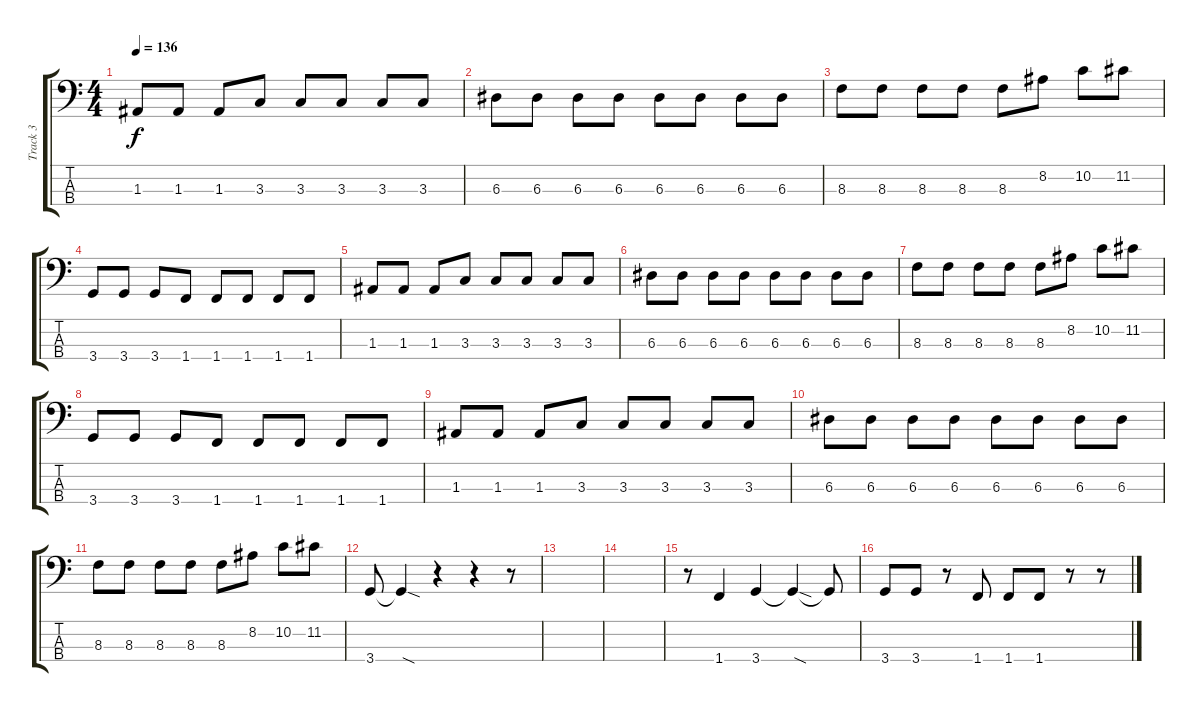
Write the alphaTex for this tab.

\track ("Track 3" "Track 3") {instrument electricbassfinger}
\staff {score tabs}
\tuning (G2 D2 A1 E1) {hide}
\ts (4 4)
\tempo 136
\clef f4
\ks c
1.3.8{dy f} 1.3.8 1.3.8 3.3.8 3.3.8 3.3.8 3.3.8 3.3.8 |
6.3.8 6.3.8 6.3.8 6.3.8 6.3.8 6.3.8 6.3.8 6.3.8 |
8.3.8 8.3.8 8.3.8 8.3.8 8.3.8 8.2.8 10.2.8 11.2.8 |
3.4.8 3.4.8 3.4.8 1.4.8 1.4.8 1.4.8 1.4.8 1.4.8 |
1.3.8 1.3.8 1.3.8 3.3.8 3.3.8 3.3.8 3.3.8 3.3.8 |
6.3.8 6.3.8 6.3.8 6.3.8 6.3.8 6.3.8 6.3.8 6.3.8 |
8.3.8 8.3.8 8.3.8 8.3.8 8.3.8 8.2.8 10.2.8 11.2.8 |
3.4.8 3.4.8 3.4.8 1.4.8 1.4.8 1.4.8 1.4.8 1.4.8 |
1.3.8 1.3.8 1.3.8 3.3.8 3.3.8 3.3.8 3.3.8 3.3.8 |
6.3.8 6.3.8 6.3.8 6.3.8 6.3.8 6.3.8 6.3.8 6.3.8 |
8.3.8 8.3.8 8.3.8 8.3.8 8.3.8 8.2.8 10.2.8 11.2.8 |
3.4.8 3.4{sod t}.4 r.4 r.4 r.8 |
|
|
r.8 1.4.4 3.4.4 3.4{sod t}.4 3.4{t}.8 |
3.4.8 3.4.8 r.8 1.4.8 1.4.8 1.4.8 r.8 r.8
